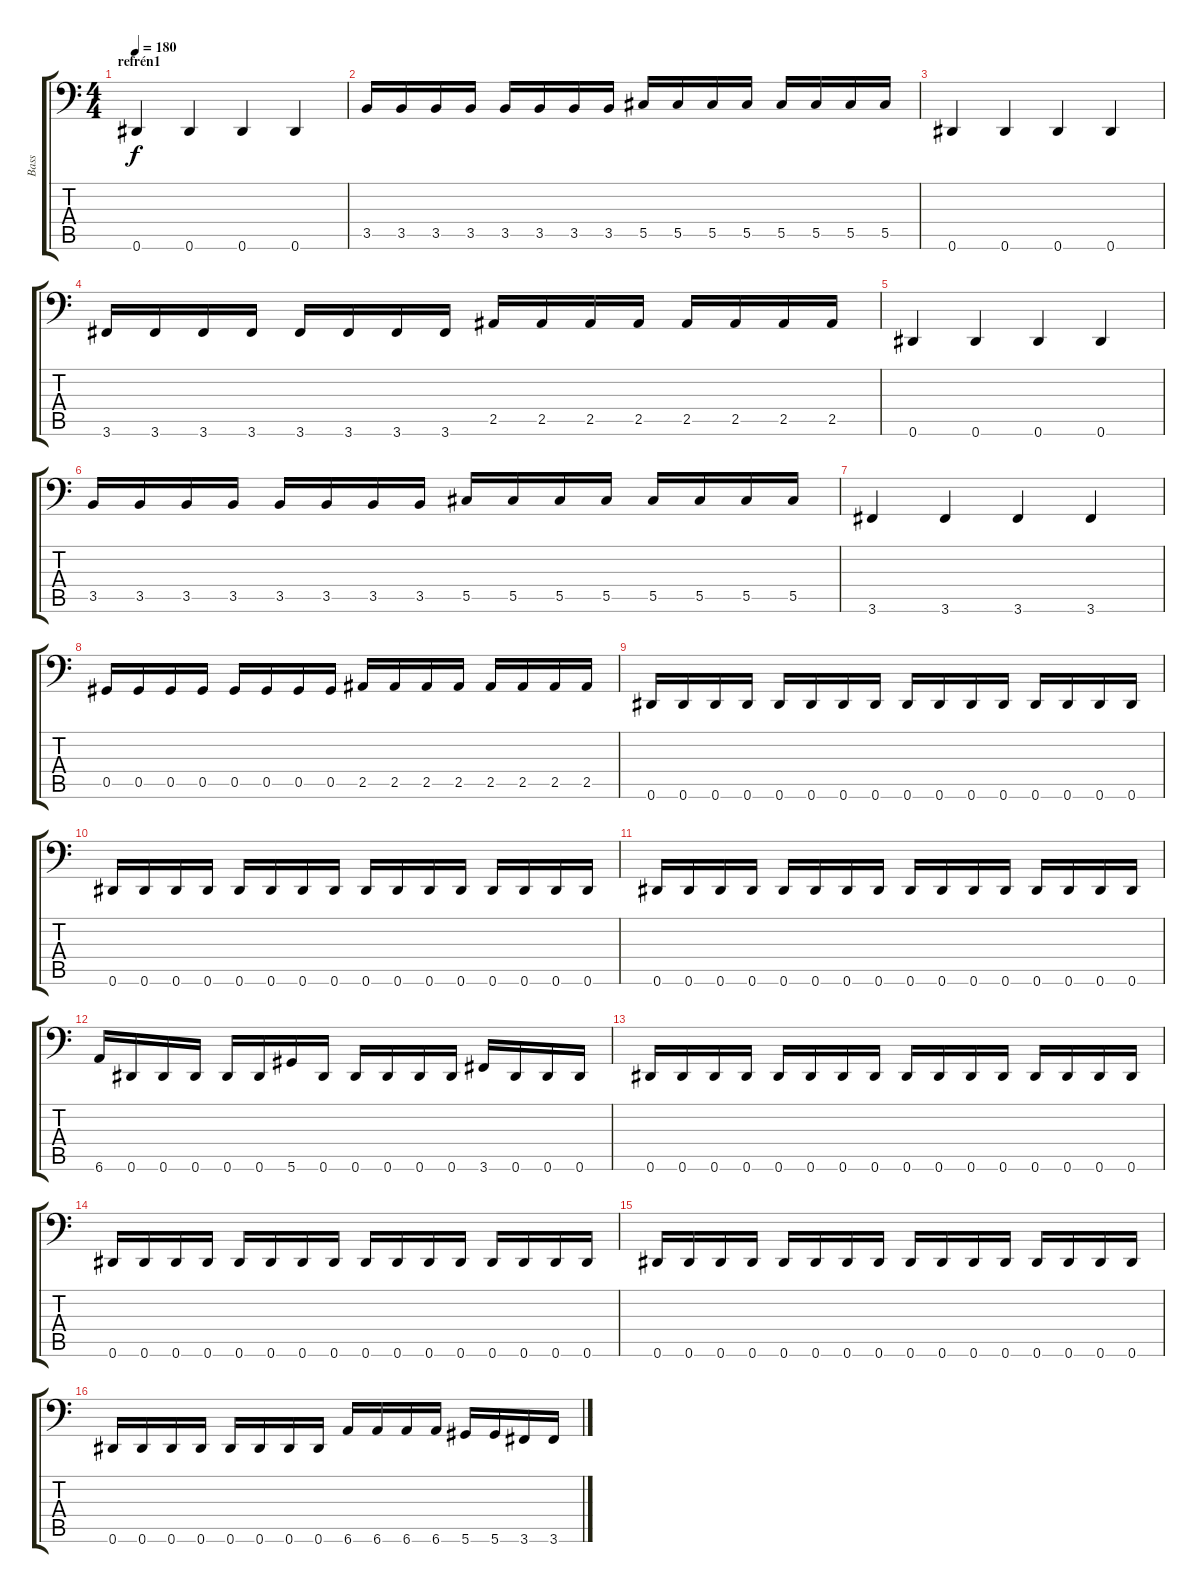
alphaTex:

\track ("Bass" "Bass") {instrument electricbasspick}
\staff {score tabs}
\tuning (Eb3 Bb2 Gb2 Db2 Ab1 Eb1) {hide}
\ts (4 4)
\section ("" "refrén1")
\tempo 180
\clef f4
\ks c
0.6.4{dy f} 0.6.4 0.6.4 0.6.4 |
3.5.16 3.5.16 3.5.16 3.5.16 3.5.16 3.5.16 3.5.16 3.5.16 5.5.16 5.5.16 5.5.16 5.5.16 5.5.16 5.5.16 5.5.16 5.5.16 |
0.6.4 0.6.4 0.6.4 0.6.4 |
3.6.16 3.6.16 3.6.16 3.6.16 3.6.16 3.6.16 3.6.16 3.6.16 2.5.16 2.5.16 2.5.16 2.5.16 2.5.16 2.5.16 2.5.16 2.5.16 |
0.6.4 0.6.4 0.6.4 0.6.4 |
3.5.16 3.5.16 3.5.16 3.5.16 3.5.16 3.5.16 3.5.16 3.5.16 5.5.16 5.5.16 5.5.16 5.5.16 5.5.16 5.5.16 5.5.16 5.5.16 |
3.6.4 3.6.4 3.6.4 3.6.4 |
0.5.16 0.5.16 0.5.16 0.5.16 0.5.16 0.5.16 0.5.16 0.5.16 2.5.16 2.5.16 2.5.16 2.5.16 2.5.16 2.5.16 2.5.16 2.5.16 |
0.6.16 0.6.16 0.6.16 0.6.16 0.6.16 0.6.16 0.6.16 0.6.16 0.6.16 0.6.16 0.6.16 0.6.16 0.6.16 0.6.16 0.6.16 0.6.16 |
0.6.16 0.6.16 0.6.16 0.6.16 0.6.16 0.6.16 0.6.16 0.6.16 0.6.16 0.6.16 0.6.16 0.6.16 0.6.16 0.6.16 0.6.16 0.6.16 |
0.6.16 0.6.16 0.6.16 0.6.16 0.6.16 0.6.16 0.6.16 0.6.16 0.6.16 0.6.16 0.6.16 0.6.16 0.6.16 0.6.16 0.6.16 0.6.16 |
6.6.16 0.6.16 0.6.16 0.6.16 0.6.16 0.6.16 5.6.16 0.6.16 0.6.16 0.6.16 0.6.16 0.6.16 3.6.16 0.6.16 0.6.16 0.6.16 |
0.6.16 0.6.16 0.6.16 0.6.16 0.6.16 0.6.16 0.6.16 0.6.16 0.6.16 0.6.16 0.6.16 0.6.16 0.6.16 0.6.16 0.6.16 0.6.16 |
0.6.16 0.6.16 0.6.16 0.6.16 0.6.16 0.6.16 0.6.16 0.6.16 0.6.16 0.6.16 0.6.16 0.6.16 0.6.16 0.6.16 0.6.16 0.6.16 |
0.6.16 0.6.16 0.6.16 0.6.16 0.6.16 0.6.16 0.6.16 0.6.16 0.6.16 0.6.16 0.6.16 0.6.16 0.6.16 0.6.16 0.6.16 0.6.16 |
0.6.16 0.6.16 0.6.16 0.6.16 0.6.16 0.6.16 0.6.16 0.6.16 6.6.16 6.6.16 6.6.16 6.6.16 5.6.16 5.6.16 3.6.16 3.6.16
